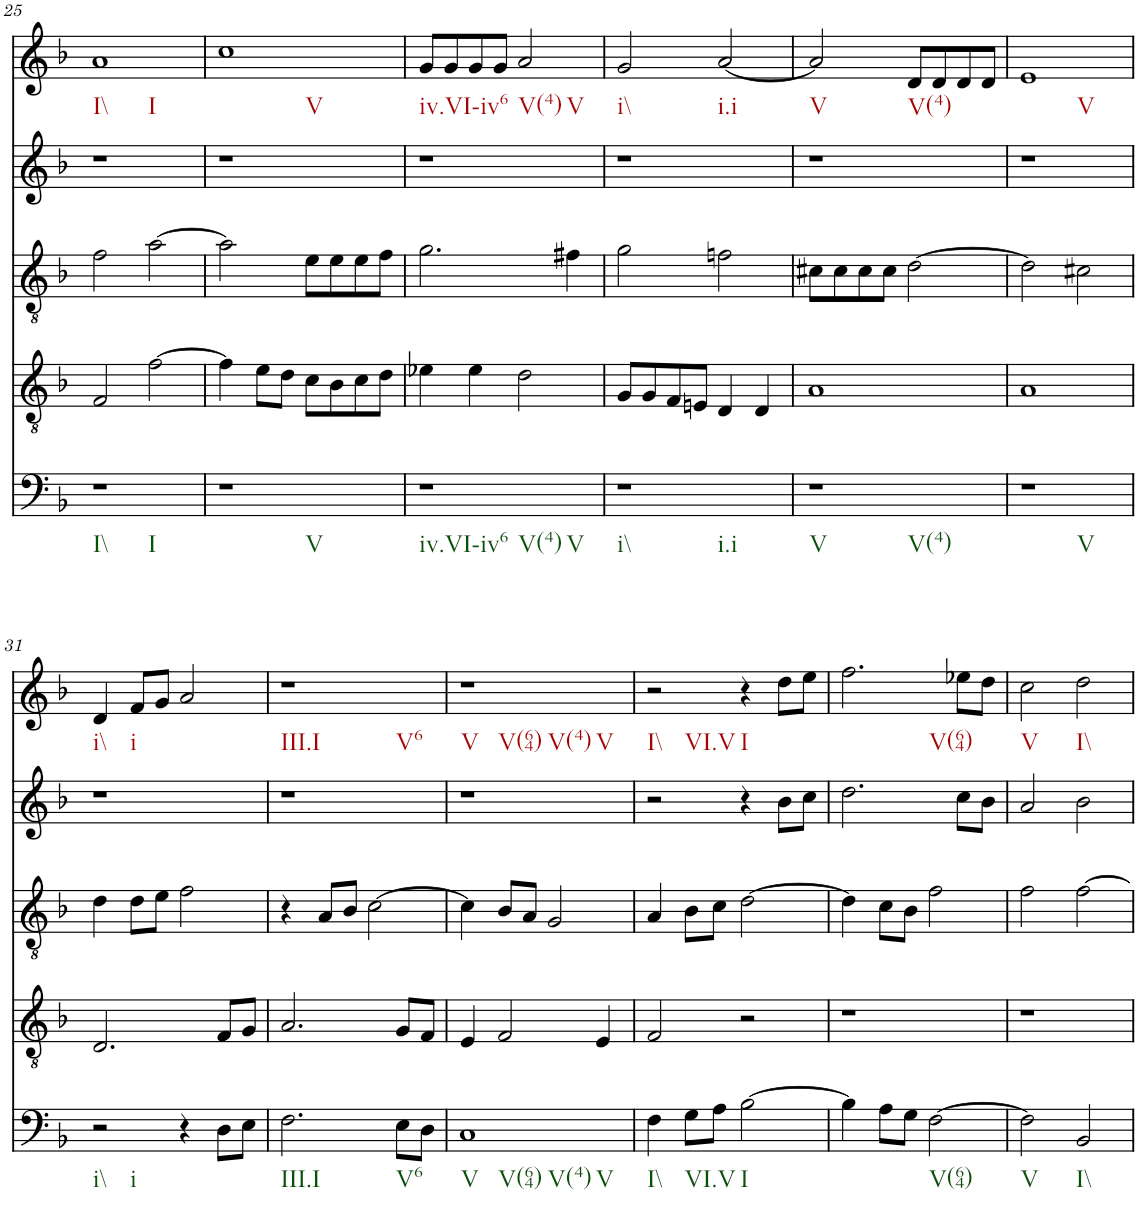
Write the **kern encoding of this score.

**kern	**kern	**kern	**kern	**kern
*part5	*part4	*part3	*part2	*part1
*staff5	*staff4	*staff3	*staff2	*staff1
*I"vox	*I"vox	*I"vox	*I"vox	*I"vox
!!LO:PB:g=z
*clefF4	*clefGv2	*clefGv2	*clefG2	*clefG2
*k[b-]	*k[b-]	*k[b-]	*k[b-]	*k[b-]
*M4/4	*M4/4	*M4/4	*M4/4	*M4/4
=25	=25	=25	=25	=25
1r	2F/	2f\	1r	1a
.	[2f\	[2a\	.	.
=26	=26	=26	=26	=26
1r	4f\]	2a\]	1r	1cc
.	8e\L	.	.	.
.	8d\J	.	.	.
.	8c\L	8e\L	.	.
.	8B-\	8e\	.	.
.	8c\	8e\	.	.
.	8d\J	8f\J	.	.
=27	=27	=27	=27	=27
1r	4e-X\	2.g\	1r	8g/L
.	.	.	.	8g/
.	4e-\	.	.	8g/
.	.	.	.	8g/J
.	2d\	.	.	2a/
.	.	4f#X\	.	.
=28	=28	=28	=28	=28
1r	8G/L	2g\	1r	2g/
.	8G/	.	.	.
.	8F/	.	.	.
.	8En/J	.	.	.
.	4D/	2fn\	.	[2a/
.	4D/	.	.	.
=29	=29	=29	=29	=29
1r	1A	8c#X\L	1r	2a/]
.	.	8c#\	.	.
.	.	8c#\	.	.
.	.	8c#\J	.	.
.	.	[2d\	.	8d/L
.	.	.	.	8d/
.	.	.	.	8d/
.	.	.	.	8d/J
=30	=30	=30	=30	=30
1r	1A	2d\]	1r	1e
.	.	2c#X\	.	.
!!LO:LB:g=z
=31	=31	=31	=31	=31
2r	2.D/	4d\	1r	4d/
.	.	8d\L	.	8f/L
.	.	8e\J	.	8g/J
4r	.	2f\	.	2a/
8D\L	8F/L	.	.	.
8E\J	8G/J	.	.	.
=32	=32	=32	=32	=32
2.F\	2.A/	4r	1r	1r
.	.	8A/L	.	.
.	.	8B-/J	.	.
.	.	[2c\	.	.
8E\L	8G/L	.	.	.
8D\J	8F/J	.	.	.
=33	=33	=33	=33	=33
1C	4E/	4c\]	1r	1r
.	2F/	8B-/L	.	.
.	.	8A/J	.	.
.	.	2G/	.	.
.	4E/	.	.	.
=34	=34	=34	=34	=34
4F\	2F/	4A/	2r	2r
8G\L	.	8B-\L	.	.
8A\J	.	8c\J	.	.
[2B-\	2r	[2d\	4r	4r
.	.	.	8b-\L	8dd\L
.	.	.	8cc\J	8ee\J
=35	=35	=35	=35	=35
4B-\]	1r	4d\]	2.dd\	2.ff\
8A\L	.	8c\L	.	.
8G\J	.	8B-\J	.	.
[2F\	.	2f\	.	.
.	.	.	8cc\L	8ee-X\L
.	.	.	8b-\J	8dd\J
=36	=36	=36	=36	=36
2F\]	1r	2f\	2a/	2cc\
2BB-/	.	[2f\	2b-\	2dd\
=	=	=	=	=
*-	*-	*-	*-	*-
